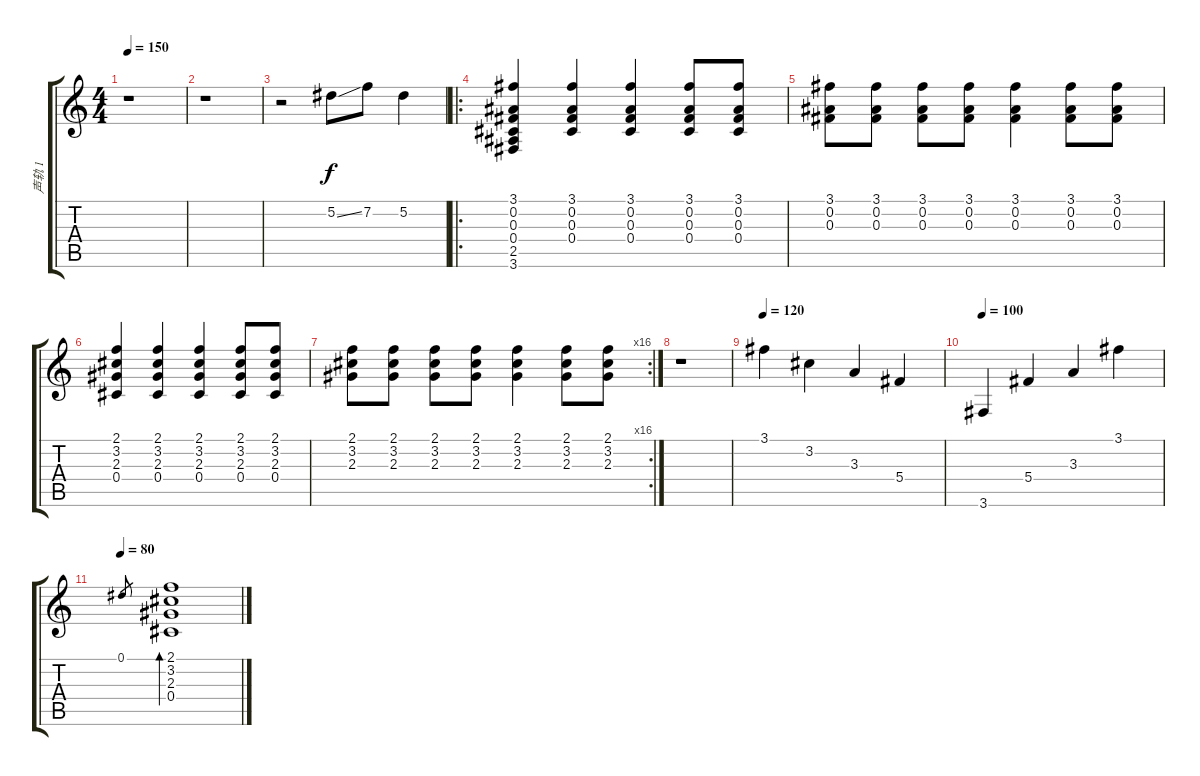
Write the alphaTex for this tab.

\track ("声轨 1" "声轨 1") {instrument acousticguitarsteel}
\staff {score tabs}
\tuning (Eb4 Bb3 Gb3 Db3 Ab2 Eb2) {hide}
\ts (4 4)
\tempo 150
\clef g2
\ks c
r.1{dy f} |
r.1 |
r.2 5.2{ss}.8 7.2.8 5.2.4 |
\ro
(3.1 0.2 0.3 0.4 2.5 3.6).4 (3.1 0.2 0.3 0.4).4 (3.1 0.2 0.3 0.4).4 (3.1 0.2 0.3 0.4).8 (3.1 0.2 0.3 0.4).8 |
(3.1 0.2 0.3).8 (3.1 0.2 0.3).8 (3.1 0.2 0.3).8 (3.1 0.2 0.3).8 (3.1 0.2 0.3).4 (3.1 0.2 0.3).8 (3.1 0.2 0.3).8 |
(2.1 3.2 2.3 0.4).4 (2.1 3.2 2.3 0.4).4 (2.1 3.2 2.3 0.4).4 (2.1 3.2 2.3 0.4).8 (2.1 3.2 2.3 0.4).8 |
\rc 16
(2.1 3.2 2.3).8 (2.1 3.2 2.3).8 (2.1 3.2 2.3).8 (2.1 3.2 2.3).8 (2.1 3.2 2.3).4 (2.1 3.2 2.3).8 (2.1 3.2 2.3).8 |
r.1 |
\tempo 120
3.1.4 3.2.4 3.3.4 5.4.4 |
\tempo 100
3.6.4 5.4.4 3.3.4 3.1.4 |
\tempo 80
0.1.8{gr} (2.1 3.2 2.3 0.4).1{bd 480}
